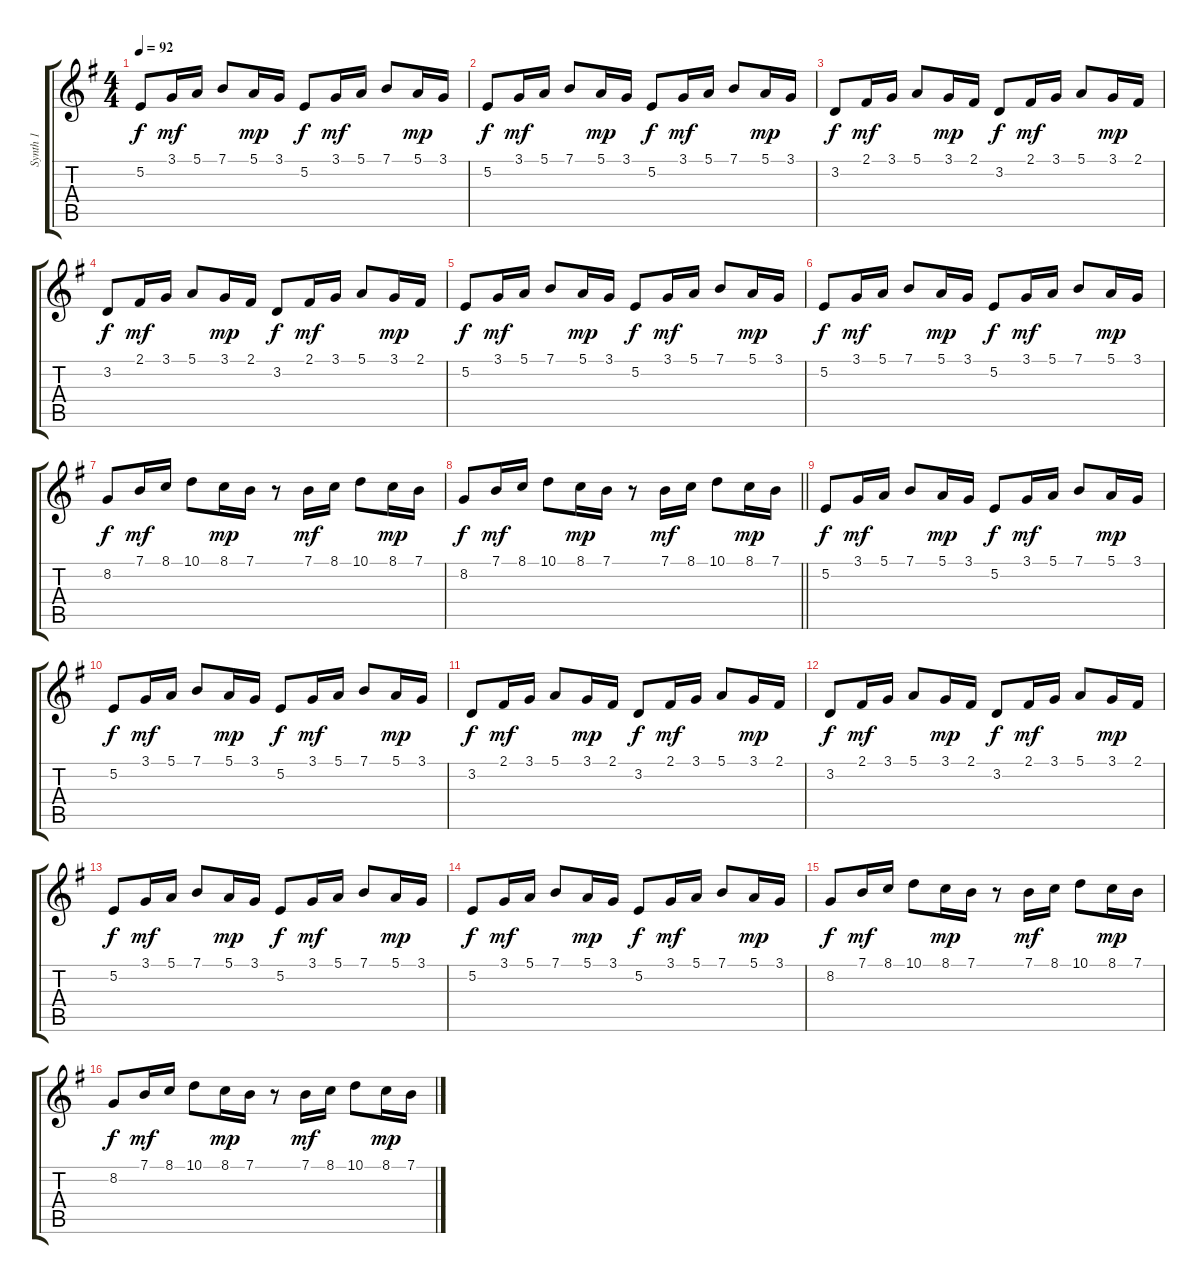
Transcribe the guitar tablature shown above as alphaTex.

\track ("Synth 1" "Synth 1") {instrument pad2warm}
\staff {score tabs}
\tuning (E4 B3 G3 D3 A2 E2) {hide}
\ts (4 4)
\tempo 92
\clef g2
\ks g
5.2.8{dy f} 3.1.16{dy mf} 5.1.16 7.1.8 5.1.16{dy mp} 3.1.16 5.2.8{dy f} 3.1.16{dy mf} 5.1.16 7.1.8 5.1.16{dy mp} 3.1.16 |
5.2.8{dy f} 3.1.16{dy mf} 5.1.16 7.1.8 5.1.16{dy mp} 3.1.16 5.2.8{dy f} 3.1.16{dy mf} 5.1.16 7.1.8 5.1.16{dy mp} 3.1.16 |
3.2.8{dy f} 2.1.16{dy mf} 3.1.16 5.1.8 3.1.16{dy mp} 2.1.16 3.2.8{dy f} 2.1.16{dy mf} 3.1.16 5.1.8 3.1.16{dy mp} 2.1.16 |
3.2.8{dy f} 2.1.16{dy mf} 3.1.16 5.1.8 3.1.16{dy mp} 2.1.16 3.2.8{dy f} 2.1.16{dy mf} 3.1.16 5.1.8 3.1.16{dy mp} 2.1.16 |
5.2.8{dy f} 3.1.16{dy mf} 5.1.16 7.1.8 5.1.16{dy mp} 3.1.16 5.2.8{dy f} 3.1.16{dy mf} 5.1.16 7.1.8 5.1.16{dy mp} 3.1.16 |
5.2.8{dy f} 3.1.16{dy mf} 5.1.16 7.1.8 5.1.16{dy mp} 3.1.16 5.2.8{dy f} 3.1.16{dy mf} 5.1.16 7.1.8 5.1.16{dy mp} 3.1.16 |
8.2.8{dy f} 7.1.16{dy mf} 8.1.16 10.1.8 8.1.16{dy mp} 7.1.16 r.8 7.1.16{dy mf} 8.1.16 10.1.8 8.1.16{dy mp} 7.1.16 |
\barLineRight lightlight
8.2.8{dy f} 7.1.16{dy mf} 8.1.16 10.1.8 8.1.16{dy mp} 7.1.16 r.8 7.1.16{dy mf} 8.1.16 10.1.8 8.1.16{dy mp} 7.1.16 |
5.2.8{dy f} 3.1.16{dy mf} 5.1.16 7.1.8 5.1.16{dy mp} 3.1.16 5.2.8{dy f} 3.1.16{dy mf} 5.1.16 7.1.8 5.1.16{dy mp} 3.1.16 |
5.2.8{dy f} 3.1.16{dy mf} 5.1.16 7.1.8 5.1.16{dy mp} 3.1.16 5.2.8{dy f} 3.1.16{dy mf} 5.1.16 7.1.8 5.1.16{dy mp} 3.1.16 |
3.2.8{dy f} 2.1.16{dy mf} 3.1.16 5.1.8 3.1.16{dy mp} 2.1.16 3.2.8{dy f} 2.1.16{dy mf} 3.1.16 5.1.8 3.1.16{dy mp} 2.1.16 |
3.2.8{dy f} 2.1.16{dy mf} 3.1.16 5.1.8 3.1.16{dy mp} 2.1.16 3.2.8{dy f} 2.1.16{dy mf} 3.1.16 5.1.8 3.1.16{dy mp} 2.1.16 |
5.2.8{dy f} 3.1.16{dy mf} 5.1.16 7.1.8 5.1.16{dy mp} 3.1.16 5.2.8{dy f} 3.1.16{dy mf} 5.1.16 7.1.8 5.1.16{dy mp} 3.1.16 |
5.2.8{dy f} 3.1.16{dy mf} 5.1.16 7.1.8 5.1.16{dy mp} 3.1.16 5.2.8{dy f} 3.1.16{dy mf} 5.1.16 7.1.8 5.1.16{dy mp} 3.1.16 |
8.2.8{dy f} 7.1.16{dy mf} 8.1.16 10.1.8 8.1.16{dy mp} 7.1.16 r.8 7.1.16{dy mf} 8.1.16 10.1.8 8.1.16{dy mp} 7.1.16 |
8.2.8{dy f} 7.1.16{dy mf} 8.1.16 10.1.8 8.1.16{dy mp} 7.1.16 r.8 7.1.16{dy mf} 8.1.16 10.1.8 8.1.16{dy mp} 7.1.16
